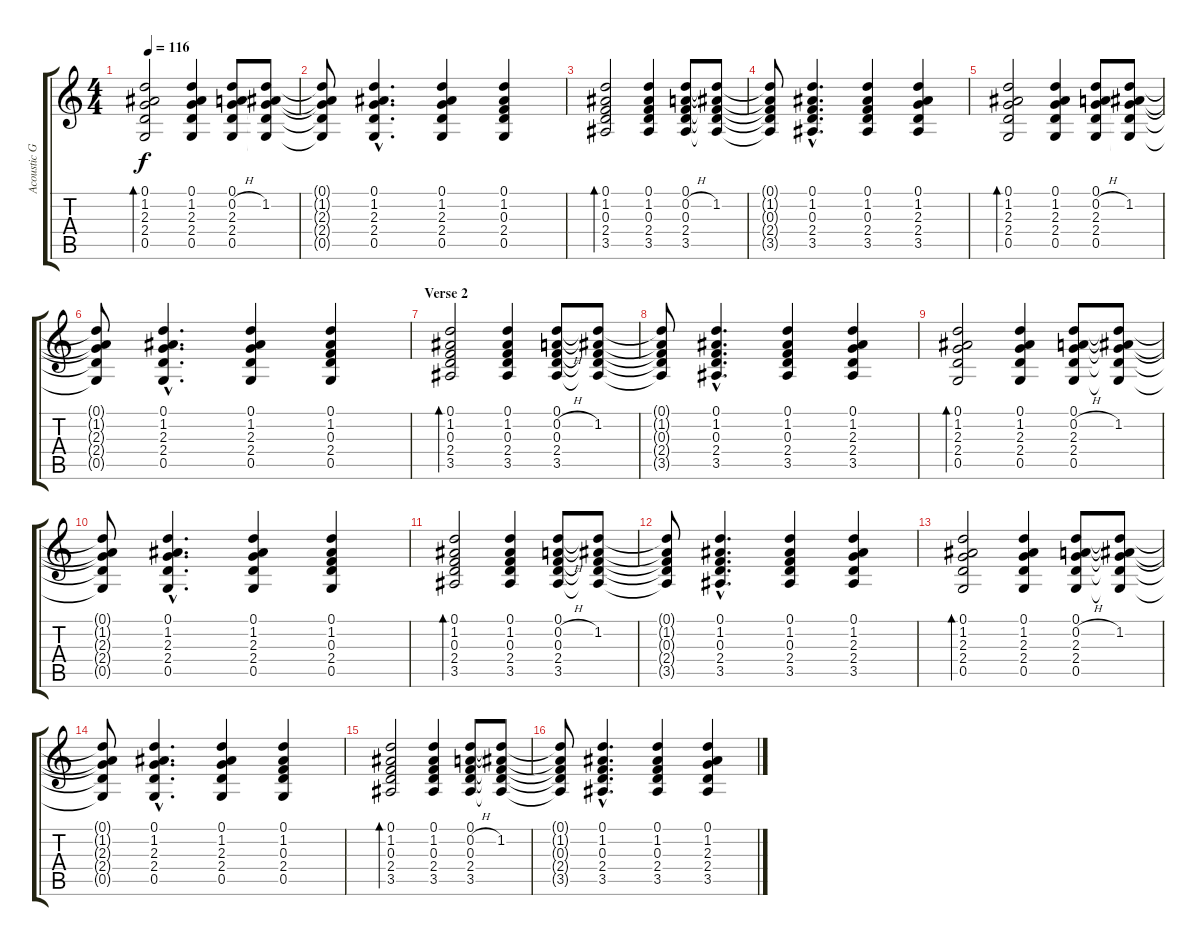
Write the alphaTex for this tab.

\track ("Acoustic Guitar" "Acoustic G") {instrument acousticguitarsteel}
\staff {score tabs}
\tuning (D4 A3 F3 C3 G2 D2) {hide}
\ts (4 4)
\tempo 116
\clef g2
\ks c
(0.1 1.2 2.3 2.4 0.5).2{bd 60 dy f} (0.1 1.2 2.3 2.4 0.5).4 (0.1 0.2{h} 2.3 2.4 0.5).8 (0.1{t} 1.2 2.3{t} 2.4{t} 0.5{t}).8 |
(0.1{t} 1.2{t} 2.3{t} 2.4{t} 0.5{t}).8 (0.1{hac} 1.2{hac} 2.3{hac} 2.4{hac} 0.5{hac}).4{d} (0.1 1.2 2.3 2.4 0.5).4 (0.1 1.2 0.3 2.4 0.5).4 |
(0.1 1.2 0.3 2.4 3.5).2{bd 60} (0.1 1.2 0.3 2.4 3.5).4 (0.1 0.2{h} 0.3 2.4 3.5).8 (0.1{t} 1.2 0.3{t} 2.4{t} 3.5{t}).8 |
(0.1{t} 1.2{t} 0.3{t} 2.4{t} 3.5{t}).8 (0.1{hac} 1.2{hac} 0.3{hac} 2.4{hac} 3.5{hac}).4{d} (0.1 1.2 0.3 2.4 3.5).4 (0.1 1.2 2.3 2.4 3.5).4 |
(0.1 1.2 2.3 2.4 0.5).2{bd 60} (0.1 1.2 2.3 2.4 0.5).4 (0.1 0.2{h} 2.3 2.4 0.5).8 (0.1{t} 1.2 2.3{t} 2.4{t} 0.5{t}).8 |
(0.1{t} 1.2{t} 2.3{t} 2.4{t} 0.5{t}).8 (0.1{hac} 1.2{hac} 2.3{hac} 2.4{hac} 0.5{hac}).4{d} (0.1 1.2 2.3 2.4 0.5).4 (0.1 1.2 0.3 2.4 0.5).4 |
\section ("" "Verse 2")
(0.1 1.2 0.3 2.4 3.5).2{bd 60} (0.1 1.2 0.3 2.4 3.5).4 (0.1 0.2{h} 0.3 2.4 3.5).8 (0.1{t} 1.2 0.3{t} 2.4{t} 3.5{t}).8 |
(0.1{t} 1.2{t} 0.3{t} 2.4{t} 3.5{t}).8 (0.1{hac} 1.2{hac} 0.3{hac} 2.4{hac} 3.5{hac}).4{d} (0.1 1.2 0.3 2.4 3.5).4 (0.1 1.2 2.3 2.4 3.5).4 |
(0.1 1.2 2.3 2.4 0.5).2{bd 60} (0.1 1.2 2.3 2.4 0.5).4 (0.1 0.2{h} 2.3 2.4 0.5).8 (0.1{t} 1.2 2.3{t} 2.4{t} 0.5{t}).8 |
(0.1{t} 1.2{t} 2.3{t} 2.4{t} 0.5{t}).8 (0.1{hac} 1.2{hac} 2.3{hac} 2.4{hac} 0.5{hac}).4{d} (0.1 1.2 2.3 2.4 0.5).4 (0.1 1.2 0.3 2.4 0.5).4 |
(0.1 1.2 0.3 2.4 3.5).2{bd 60} (0.1 1.2 0.3 2.4 3.5).4 (0.1 0.2{h} 0.3 2.4 3.5).8 (0.1{t} 1.2 0.3{t} 2.4{t} 3.5{t}).8 |
(0.1{t} 1.2{t} 0.3{t} 2.4{t} 3.5{t}).8 (0.1{hac} 1.2{hac} 0.3{hac} 2.4{hac} 3.5{hac}).4{d} (0.1 1.2 0.3 2.4 3.5).4 (0.1 1.2 2.3 2.4 3.5).4 |
(0.1 1.2 2.3 2.4 0.5).2{bd 60} (0.1 1.2 2.3 2.4 0.5).4 (0.1 0.2{h} 2.3 2.4 0.5).8 (0.1{t} 1.2 2.3{t} 2.4{t} 0.5{t}).8 |
(0.1{t} 1.2{t} 2.3{t} 2.4{t} 0.5{t}).8 (0.1{hac} 1.2{hac} 2.3{hac} 2.4{hac} 0.5{hac}).4{d} (0.1 1.2 2.3 2.4 0.5).4 (0.1 1.2 0.3 2.4 0.5).4 |
(0.1 1.2 0.3 2.4 3.5).2{bd 60} (0.1 1.2 0.3 2.4 3.5).4 (0.1 0.2{h} 0.3 2.4 3.5).8 (0.1{t} 1.2 0.3{t} 2.4{t} 3.5{t}).8 |
(0.1{t} 1.2{t} 0.3{t} 2.4{t} 3.5{t}).8 (0.1{hac} 1.2{hac} 0.3{hac} 2.4{hac} 3.5{hac}).4{d} (0.1 1.2 0.3 2.4 3.5).4 (0.1 1.2 2.3 2.4 3.5).4
